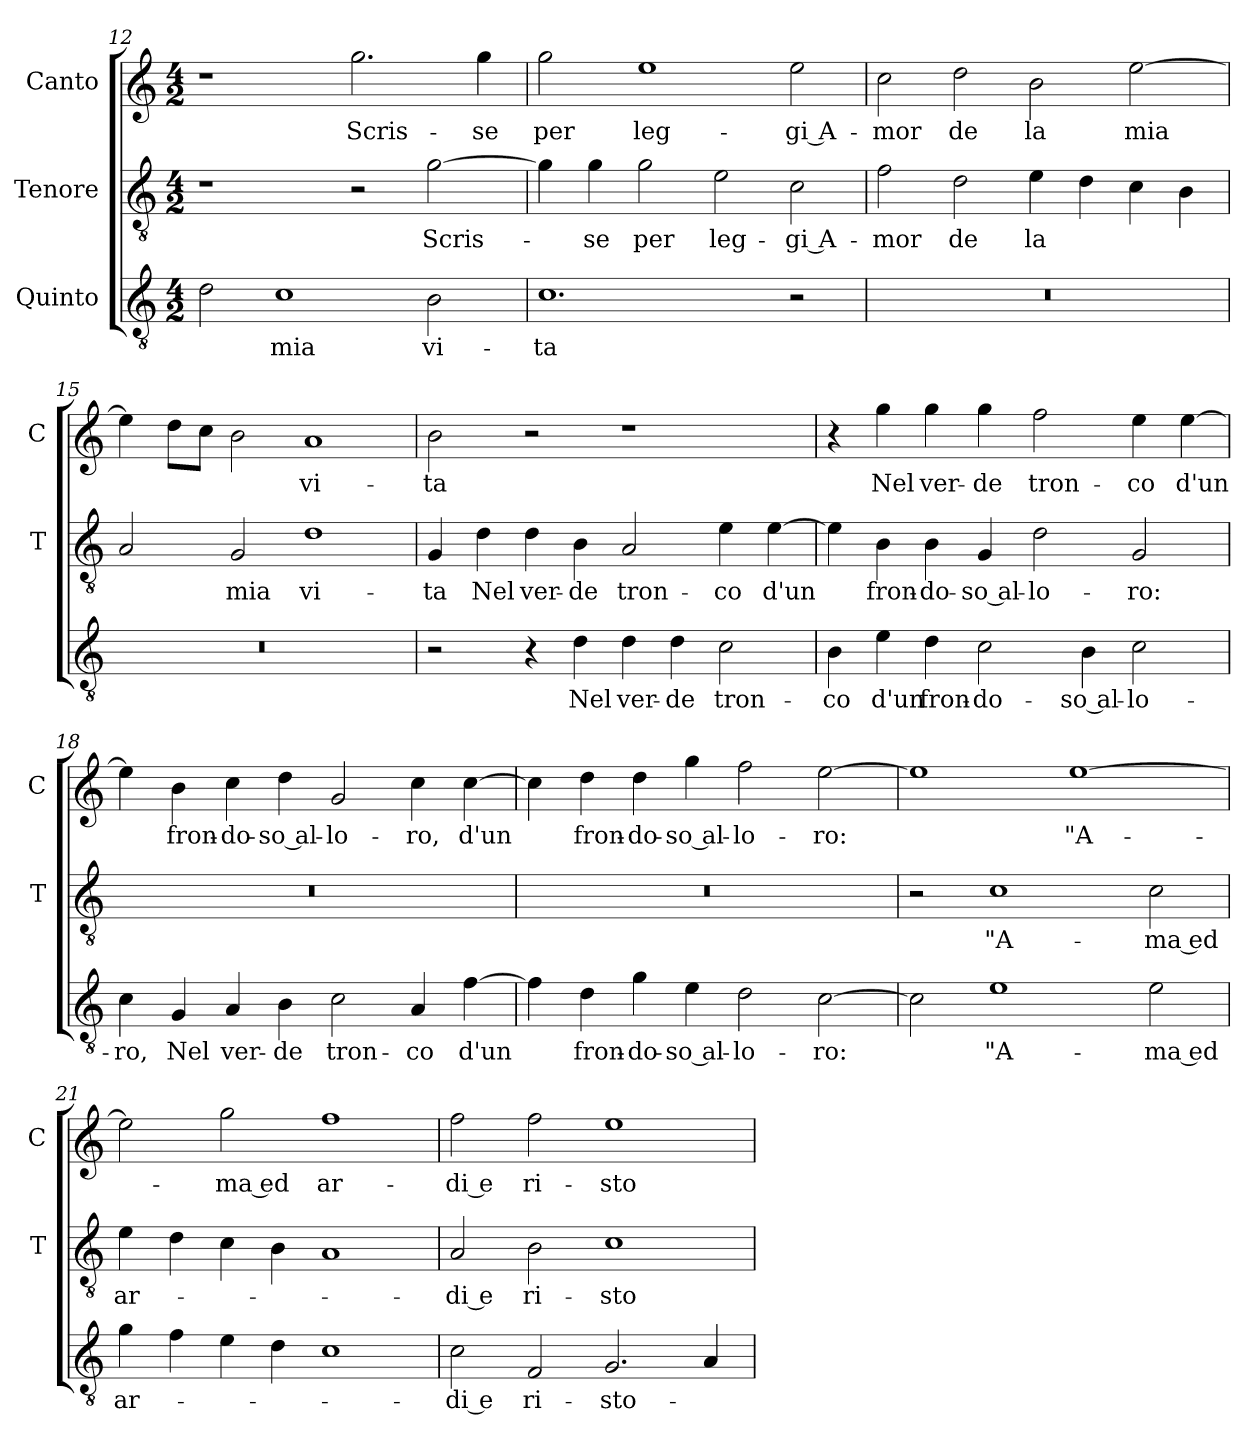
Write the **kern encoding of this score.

**kern	**text	**kern	**text	**kern	**text
*part3	*part3	*part2	*part2	*part1	*part1
*staff3	*staff3	*staff2	*staff2	*staff1	*staff1
*I"Quinto	*	*I"Tenore	*	*I"Canto	*
*	*	*I'T	*	*I'C	*
*clefGv2	*	*clefGv2	*	*clefG2	*
*k[]	*	*k[]	*	*k[]	*
*M4/2	*	*M4/2	*	*M4/2	*
=12	=12	=12	=12	=12	=12
2d	.	1r	.	1r	.
1c	mia	.	.	.	.
.	.	2r	.	2.gg	Scris-
2B	vi-	[2g	Scris-	.	.
.	.	.	.	4gg	-se
=13	=13	=13	=13	=13	=13
1.c	-ta	4g]	.	2gg	per
.	.	4g	-se	.	.
.	.	2g	per	1ee	leg-
.	.	2e	leg-	.	.
2r	.	2c	-gi A-	2ee	-gi A-
=14	=14	=14	=14	=14	=14
0r	.	2f	-mor	2cc	-mor
.	.	2d	de	2dd	de
.	.	4e	la	2b	la
.	.	4d	.	.	.
.	.	4c	.	[2ee	mia
.	.	4B	.	.	.
=15	=15	=15	=15	=15	=15
0r	.	2A	.	4ee]	.
.	.	.	.	8ddL	.
.	.	.	.	8ccJ	.
.	.	2G	mia	2b	.
.	.	1d	vi-	1a	vi-
=16	=16	=16	=16	=16	=16
2r	.	4G	-ta	2b	-ta
.	.	4d	Nel	.	.
4r	.	4d	ver-	2r	.
4d	Nel	4B	-de	.	.
4d	ver-	2A	tron-	1r	.
4d	-de	.	.	.	.
2c	tron-	4e	-co	.	.
.	.	[4e	d'un	.	.
=17	=17	=17	=17	=17	=17
4B	-co	4e]	.	4r	.
4e	d'un	4B	fron-	4gg	Nel
4d	fron-	4B	-do-	4gg	ver-
2c	-do-	4G	-so al-	4gg	-de
.	.	2d	-lo-	2ff	tron-
4B	-so al-	.	.	.	.
2c	-lo-	2G	-ro:	4ee	-co
.	.	.	.	[4ee	d'un
=18	=18	=18	=18	=18	=18
4c	-ro,	0r	.	4ee]	.
4G	Nel	.	.	4b	fron-
4A	ver-	.	.	4cc	-do-
4B	-de	.	.	4dd	-so al-
2c	tron-	.	.	2g	-lo-
4A	-co	.	.	4cc	-ro,
[4f	d'un	.	.	[4cc	d'un
=19	=19	=19	=19	=19	=19
4f]	.	0r	.	4cc]	.
4d	fron-	.	.	4dd	fron-
4g	-do-	.	.	4dd	-do-
4e	-so al-	.	.	4gg	-so al-
2d	-lo-	.	.	2ff	-lo-
[2c	-ro:	.	.	[2ee	-ro:
=20	=20	=20	=20	=20	=20
2c]	.	2r	.	1ee]	.
1e	"A-	1c	"A-	.	.
.	.	.	.	[1ee	"A-
2e	-ma ed	2c	-ma ed	.	.
=21	=21	=21	=21	=21	=21
4g	ar-	4e	ar-	2ee]	.
4f	.	4d	.	.	.
4e	.	4c	.	2gg	-ma ed
4d	.	4B	.	.	.
1c	.	1A	.	1ff	ar-
=22	=22	=22	=22	=22	=22
2c	-di e	2A	-di e	2ff	-di e
2F	ri-	2B	ri-	2ff	ri-
2.G	-sto-	1c	-sto-	1ee	-sto-
4A	.	.	.	.	.
=	=	=	=	=	=
*-	*-	*-	*-	*-	*-
